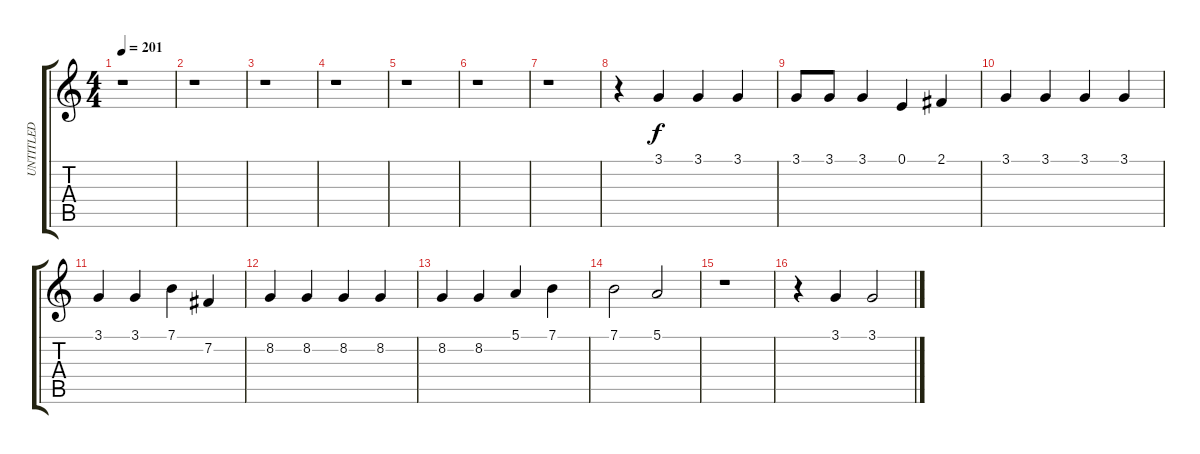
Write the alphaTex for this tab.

\track ("UNTITLED" "UNTITLED") {instrument englishhorn}
\staff {score tabs}
\tuning (E4 B3 G3 D3 A2 E2) {hide}
\ts (4 4)
\tempo 201
\clef g2
\ks c
r.1{dy p} |
r.1 |
r.1 |
r.1 |
r.1 |
r.1 |
r.1 |
r.4 3.1.4{dy f} 3.1.4 3.1.4 |
3.1.8 3.1.8 3.1.4 0.1.4 2.1.4 |
3.1.4 3.1.4 3.1.4 3.1.4 |
3.1.4 3.1.4 7.1.4 7.2.4 |
8.2.4 8.2.4 8.2.4 8.2.4 |
8.2.4 8.2.4 5.1.4 7.1.4 |
7.1.2 5.1.2 |
r.1 |
r.4 3.1.4 3.1.2
